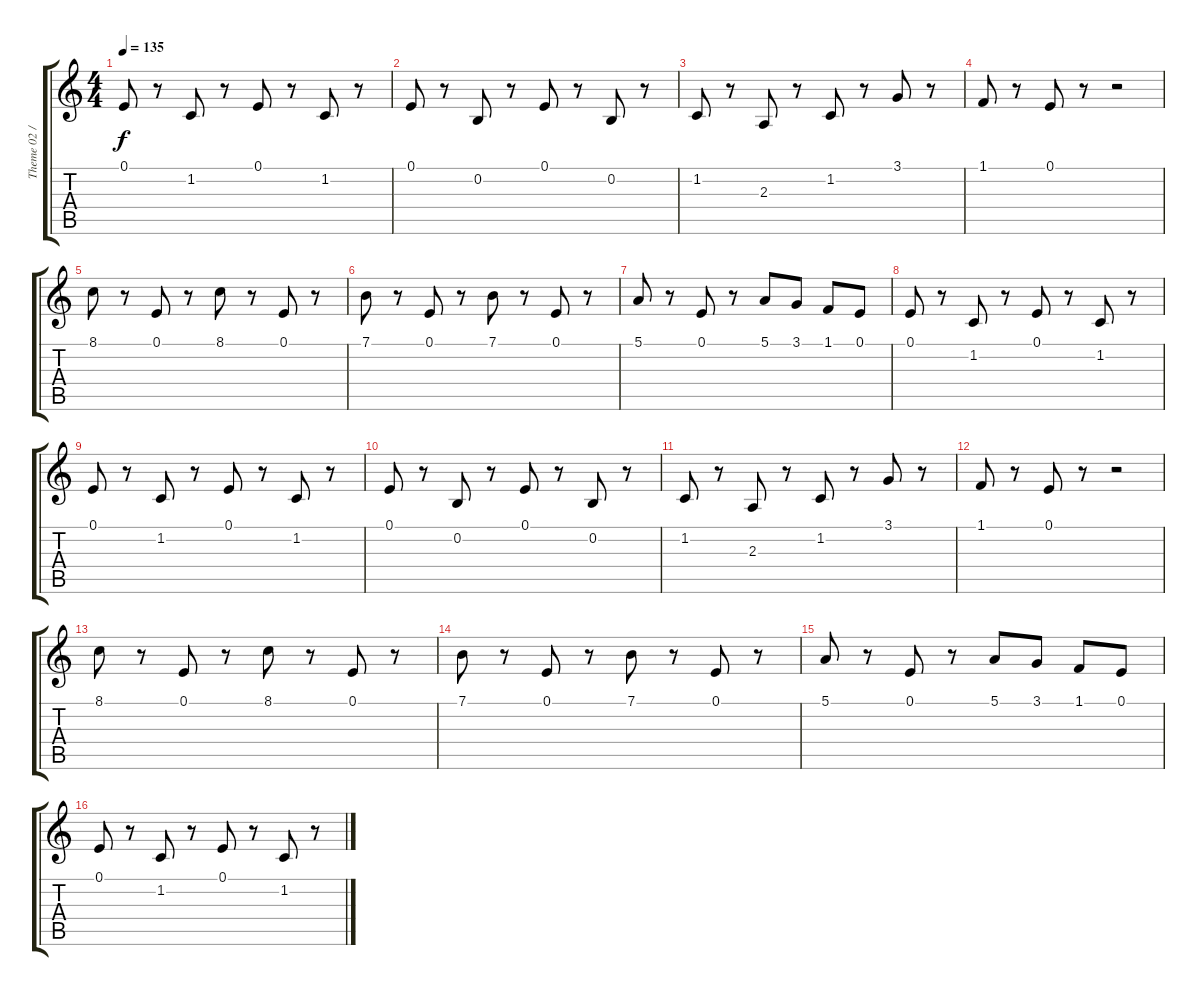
\track ("Theme 02 / Synth Solo" "Theme 02 /") {instrument lead5charang}
\staff {score tabs}
\tuning (E4 B3 G3 D3 A2 E2) {hide}
\ts (4 4)
\tempo 135
\clef g2
\ks c
0.1.8{dy f} r.8 1.2.8 r.8 0.1.8 r.8 1.2.8 r.8 |
0.1.8 r.8 0.2.8 r.8 0.1.8 r.8 0.2.8 r.8 |
1.2.8 r.8 2.3.8 r.8 1.2.8 r.8 3.1.8 r.8 |
1.1.8 r.8 0.1.8 r.8 r.2 |
8.1.8 r.8 0.1.8 r.8 8.1.8 r.8 0.1.8 r.8 |
7.1.8 r.8 0.1.8 r.8 7.1.8 r.8 0.1.8 r.8 |
5.1.8 r.8 0.1.8 r.8 5.1.8 3.1.8 1.1.8 0.1.8 |
0.1.8 r.8 1.2.8 r.8 0.1.8 r.8 1.2.8 r.8 |
0.1.8 r.8 1.2.8 r.8 0.1.8 r.8 1.2.8 r.8 |
0.1.8 r.8 0.2.8 r.8 0.1.8 r.8 0.2.8 r.8 |
1.2.8 r.8 2.3.8 r.8 1.2.8 r.8 3.1.8 r.8 |
1.1.8 r.8 0.1.8 r.8 r.2 |
8.1.8 r.8 0.1.8 r.8 8.1.8 r.8 0.1.8 r.8 |
7.1.8 r.8 0.1.8 r.8 7.1.8 r.8 0.1.8 r.8 |
5.1.8 r.8 0.1.8 r.8 5.1.8 3.1.8 1.1.8 0.1.8 |
0.1.8 r.8 1.2.8 r.8 0.1.8 r.8 1.2.8 r.8
